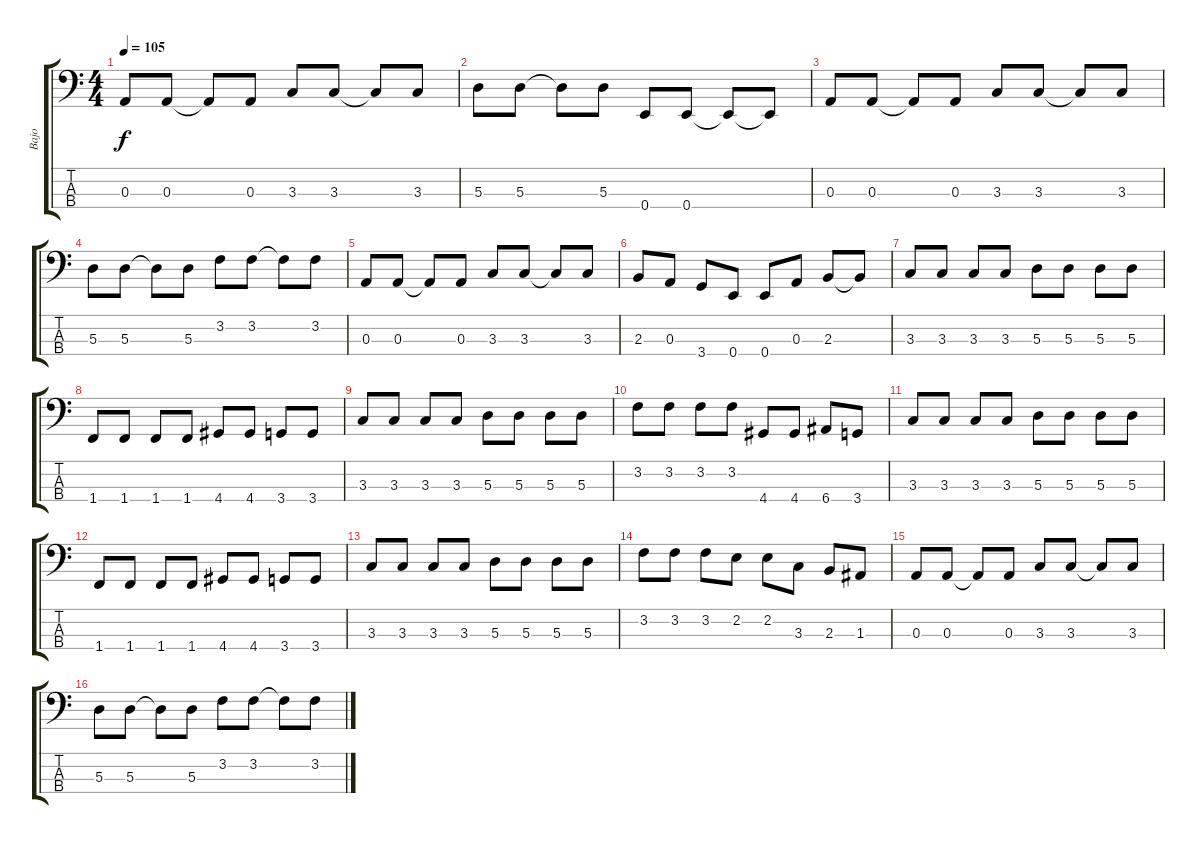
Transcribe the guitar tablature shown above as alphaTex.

\track ("Bajo" "Bajo") {instrument acousticguitarnylon}
\staff {score tabs}
\tuning (G2 D2 A1 E1) {hide}
\ts (4 4)
\tempo 105
\clef f4
\ks c
0.3.8{dy f} 0.3.8 0.3{t}.8 0.3.8 3.3.8 3.3.8 3.3{t}.8 3.3.8 |
5.3.8 5.3.8 5.3{t}.8 5.3.8 0.4.8 0.4.8 0.4{t}.8 0.4{t}.8 |
0.3.8 0.3.8 0.3{t}.8 0.3.8 3.3.8 3.3.8 3.3{t}.8 3.3.8 |
5.3.8 5.3.8 5.3{t}.8 5.3.8 3.2.8 3.2.8 3.2{t}.8 3.2.8 |
0.3.8 0.3.8 0.3{t}.8 0.3.8 3.3.8 3.3.8 3.3{t}.8 3.3.8 |
2.3.8 0.3.8 3.4.8 0.4.8 0.4.8 0.3.8 2.3.8 2.3{t}.8 |
3.3.8 3.3.8 3.3.8 3.3.8 5.3.8 5.3.8 5.3.8 5.3.8 |
1.4.8 1.4.8 1.4.8 1.4.8 4.4.8 4.4.8 3.4.8 3.4.8 |
3.3.8 3.3.8 3.3.8 3.3.8 5.3.8 5.3.8 5.3.8 5.3.8 |
3.2.8 3.2.8 3.2.8 3.2.8 4.4.8 4.4.8 6.4.8 3.4.8 |
3.3.8 3.3.8 3.3.8 3.3.8 5.3.8 5.3.8 5.3.8 5.3.8 |
1.4.8 1.4.8 1.4.8 1.4.8 4.4.8 4.4.8 3.4.8 3.4.8 |
3.3.8 3.3.8 3.3.8 3.3.8 5.3.8 5.3.8 5.3.8 5.3.8 |
3.2.8 3.2.8 3.2.8 2.2.8 2.2.8 3.3.8 2.3.8 1.3.8 |
0.3.8 0.3.8 0.3{t}.8 0.3.8 3.3.8 3.3.8 3.3{t}.8 3.3.8 |
5.3.8 5.3.8 5.3{t}.8 5.3.8 3.2.8 3.2.8 3.2{t}.8 3.2.8
